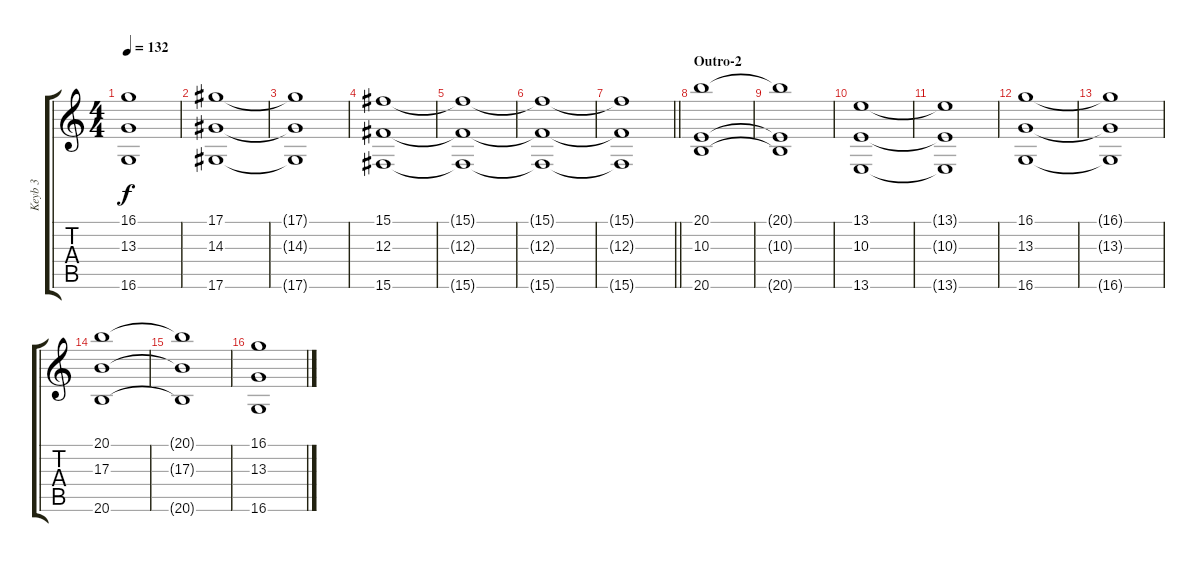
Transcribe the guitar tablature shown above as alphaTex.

\track ("Keyb 3" "Keyb 3") {instrument stringensemble2}
\staff {score tabs}
\tuning (Eb4 Bb3 Gb3 Db3 Ab2 Eb2) {hide}
\ts (4 4)
\tempo 132
\clef g2
\ks c
(16.1{t} 13.3{t} 16.6{t}).1{dy f} |
(17.1 14.3 17.6).1 |
(17.1{t} 14.3{t} 17.6{t}).1 |
(15.1 12.3 15.6).1 |
(15.1{t} 12.3{t} 15.6{t}).1 |
(15.1{t} 12.3{t} 15.6{t}).1 |
\barLineRight lightlight
(15.1{t} 12.3{t} 15.6{t}).1 |
\section ("" "Outro-2")
(20.1 10.3 20.6).1 |
(20.1{t} 10.3{t} 20.6{t}).1 |
(13.1 10.3 13.6).1 |
(13.1{t} 10.3{t} 13.6{t}).1 |
(16.1 13.3 16.6).1 |
(16.1{t} 13.3{t} 16.6{t}).1 |
(20.1 17.3 20.6).1 |
(20.1{t} 17.3{t} 20.6{t}).1 |
(16.1 13.3 16.6).1
